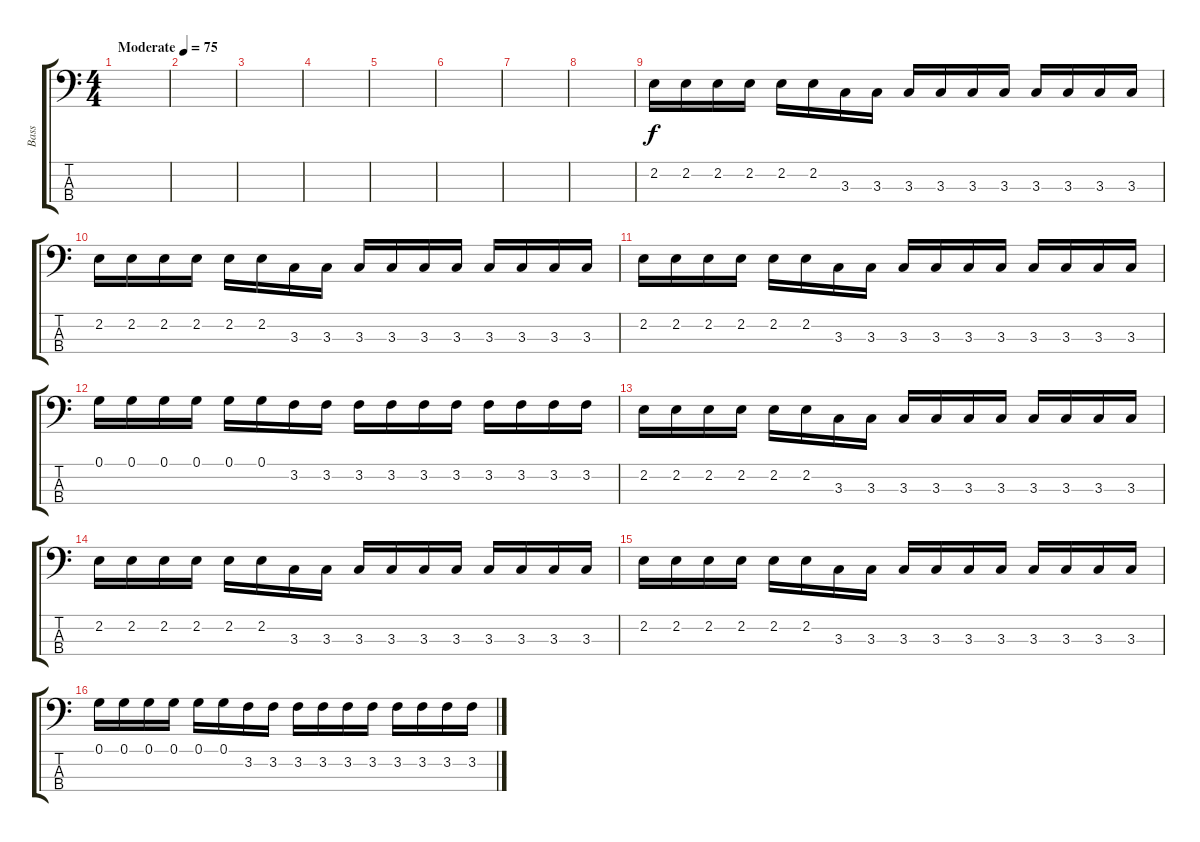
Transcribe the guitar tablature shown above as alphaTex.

\track ("Bass" "Bass") {instrument electricbasspick}
\staff {score tabs}
\tuning (G2 D2 A1 E1) {hide}
\ts (4 4)
\tempo (75 "Moderate")
\clef f4
\ks c
|
|
|
|
|
|
|
|
2.2.16 2.2.16 2.2.16 2.2.16 2.2.16 2.2.16 3.3.16 3.3.16 3.3.16 3.3.16 3.3.16 3.3.16 3.3.16 3.3.16 3.3.16 3.3.16 |
2.2.16 2.2.16 2.2.16 2.2.16 2.2.16 2.2.16 3.3.16 3.3.16 3.3.16 3.3.16 3.3.16 3.3.16 3.3.16 3.3.16 3.3.16 3.3.16 |
2.2.16 2.2.16 2.2.16 2.2.16 2.2.16 2.2.16 3.3.16 3.3.16 3.3.16 3.3.16 3.3.16 3.3.16 3.3.16 3.3.16 3.3.16 3.3.16 |
0.1.16 0.1.16 0.1.16 0.1.16 0.1.16 0.1.16 3.2.16 3.2.16 3.2.16 3.2.16 3.2.16 3.2.16 3.2.16 3.2.16 3.2.16 3.2.16 |
2.2.16 2.2.16 2.2.16 2.2.16 2.2.16 2.2.16 3.3.16 3.3.16 3.3.16 3.3.16 3.3.16 3.3.16 3.3.16 3.3.16 3.3.16 3.3.16 |
2.2.16 2.2.16 2.2.16 2.2.16 2.2.16 2.2.16 3.3.16 3.3.16 3.3.16 3.3.16 3.3.16 3.3.16 3.3.16 3.3.16 3.3.16 3.3.16 |
2.2.16 2.2.16 2.2.16 2.2.16 2.2.16 2.2.16 3.3.16 3.3.16 3.3.16 3.3.16 3.3.16 3.3.16 3.3.16 3.3.16 3.3.16 3.3.16 |
0.1.16 0.1.16 0.1.16 0.1.16 0.1.16 0.1.16 3.2.16 3.2.16 3.2.16 3.2.16 3.2.16 3.2.16 3.2.16 3.2.16 3.2.16 3.2.16
